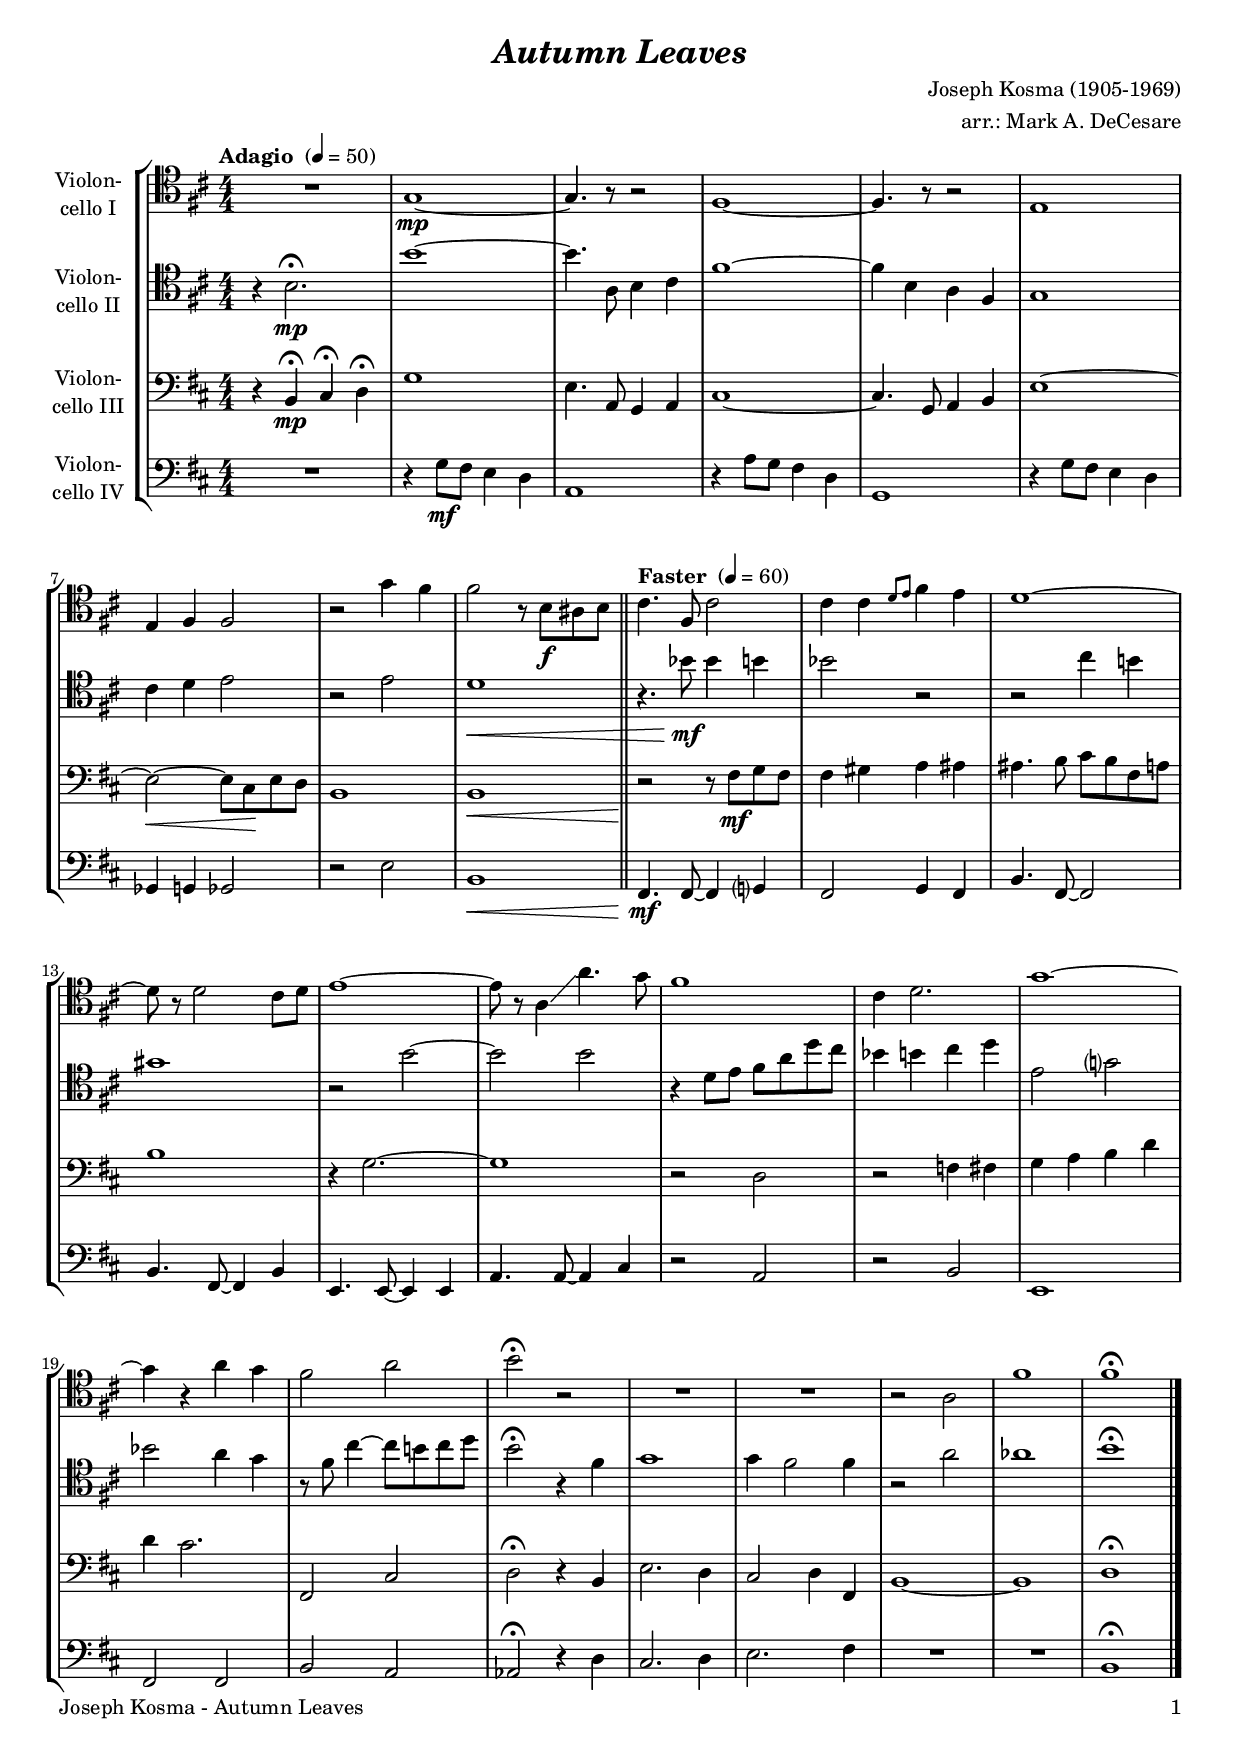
\version "2.18.2"
\include "deutsch.ly"
  
#(set-global-staff-size 18)

\header {
  title     = \markup \bold \italic "Autumn Leaves"
  composer  = "Joseph Kosma (1905-1969)"
  arranger  = "arr.: Mark A. DeCesare"
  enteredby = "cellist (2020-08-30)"
%  piece     = ""
}

voiceconsts = {
  \key h \minor
  \time 4/4
  \clef "bass"
  \numericTimeSignature
  \compressFullBarRests
  % Set default beaming for all staves
%  \set Timing.beamExceptions = #'()
%  \set Timing.baseMoment     = #(ly:make-moment 1 4)
%  \set Timing.beatStructure  = #'(1 1 1)
  \tempo "Adagio " 4=50
}

micl = "clarinet"
mifl = "flute"
miob = "oboe"
mifh = "french horn"
misx = "tenor sax"
mist = "string ensemble 1"
miba = "cello"
%miba = "bassoon"

dolc = \markup \italic "dolce"
fast = { \bar "||" \tempo "Faster " 4=60 }
rit  = \mark \markup \box \italic "rit."
solo = \markup \italic "solo"

va = \relative c' {
  \voiceconsts
  \clef "tenor"

  R1
  g~\mp
  g4. r8 r2
  fis1~
  fis4. r8 r2
  e1

  e4 fis fis2
  r g'4 fis
  fis2 r8 h,\f ais h \fast
  cis4. fis,8 cis'2
  cis4 cis \grace { d8[ e] } fis4 e

  d1~
  d8 r d2 cis8 d
  e1~
  e8 r a,4\glissando a'4. g8
  fis1

  cis4 d2.
  g1~
  g4 r a g
  fis2 a
  h\fermata r
  R1*2
  r2 a,
  fis'1
  fis\fermata \bar "|."
}

vb = \relative c' {
  \voiceconsts
  \clef "tenor"
  
  r4 h2.\fermata\mp
  h'1~
  h4. a,8 h4 cis
  fis1~
  fis4 h, a fis
  g1

  cis4 d e2
  r e
  d1\< \fast
  r4. b'8\mf b4 h
  b2 r

  r cis4 h!
  gis1
  r2 h~
  h h
  r4 d,8 e fis a d cis

  b4 h cis d
  e,2 g?
  b a4 g
  r8 fis cis'4~ cis8 h! cis d
  h2\fermata r4 fis
  g1
  g4 fis2 fis4
  r2 a
  as1
  h\fermata \bar "|."
}

vc = \relative c {
  \voiceconsts

  r4 h\fermata\mp cis\fermata d\fermata
  g1
  e4. a,8 g4 a
  cis1~
  cis4. g8 a4 h
  e1~

  e2~\< e8 cis\! e d
  h1
  h\< \fast
  r2\! r8 fis'\mf g fis
  fis4 gis a ais

  ais4. h8 cis h fis a
  h1
  r4 g2.~
  g1
  r2 d

  r f4 fis
  g a h d
  d cis2.
  fis,,2 cis'
  d\fermata r4 h
  e2. d4
  cis2 d4 fis,
  h1~
  h
  d\fermata \bar "|."
}

vd = \relative c' {
  \voiceconsts

  R1
  r4 g8\mf fis e4 d
  a1
  r4 a'8 g fis4 d
  g,1
  r4 g'8 fis e4 d

  ges,4 g ges2
  r e'
  h1\< \fast
  fis4.\mf fis8~ fis4 g?
  fis2 g4 fis

  h4. fis8~ fis2
  h4. fis8~ fis4 h
  e,4. e8~ e4 e
  a4. a8~ a4 cis
  r2 a

  r h
  e,1
  fis2 fis
  h a
  as\fermata r4 d
  cis2. d4
  e2. fis4
  R1*2
  h,1\fermata \bar "|."
}


music = \new StaffGroup <<
      \new Staff {
	\set Staff.midiInstrument = \miba
	\set Staff.instrumentName = \markup \center-column { "Violon-" "cello I" }
	\transpose h h { \va }
      }

      \new Staff {
	\set Staff.midiInstrument = \miba
	\set Staff.instrumentName = \markup \center-column { "Violon-" "cello II" }
	\transpose h h { \vb }
      }

      \new Staff {
	\set Staff.midiInstrument = \miba
	\set Staff.instrumentName = \markup \center-column { "Violon-" "cello III" }
	\transpose h h { \vc }
      }

      \new Staff {
	\set Staff.midiInstrument = \miba
	\set Staff.instrumentName = \markup \center-column { "Violon-" "cello IV" }
	\transpose h h { \vd }
      }
>>

\book {
   \paper {
    print-page-number = ##t
    print-first-page-number = ##t
    ragged-last-bottom = ##f
    oddHeaderMarkup = \markup \null
    evenHeaderMarkup = \markup \null
    oddFooterMarkup = \markup {
      \fill-line {
        \on-the-fly #print-page-number-check-first
        "Joseph Kosma - Autumn Leaves" \fromproperty #'page:page-number-string
      }
    }
    evenFooterMarkup = \oddFooterMarkup
  } \score {
    \music
    \layout {}
  }

  \score {
    \unfoldRepeats \music

    \midi {
      \context {
        \Score
      }
    }
  }
}